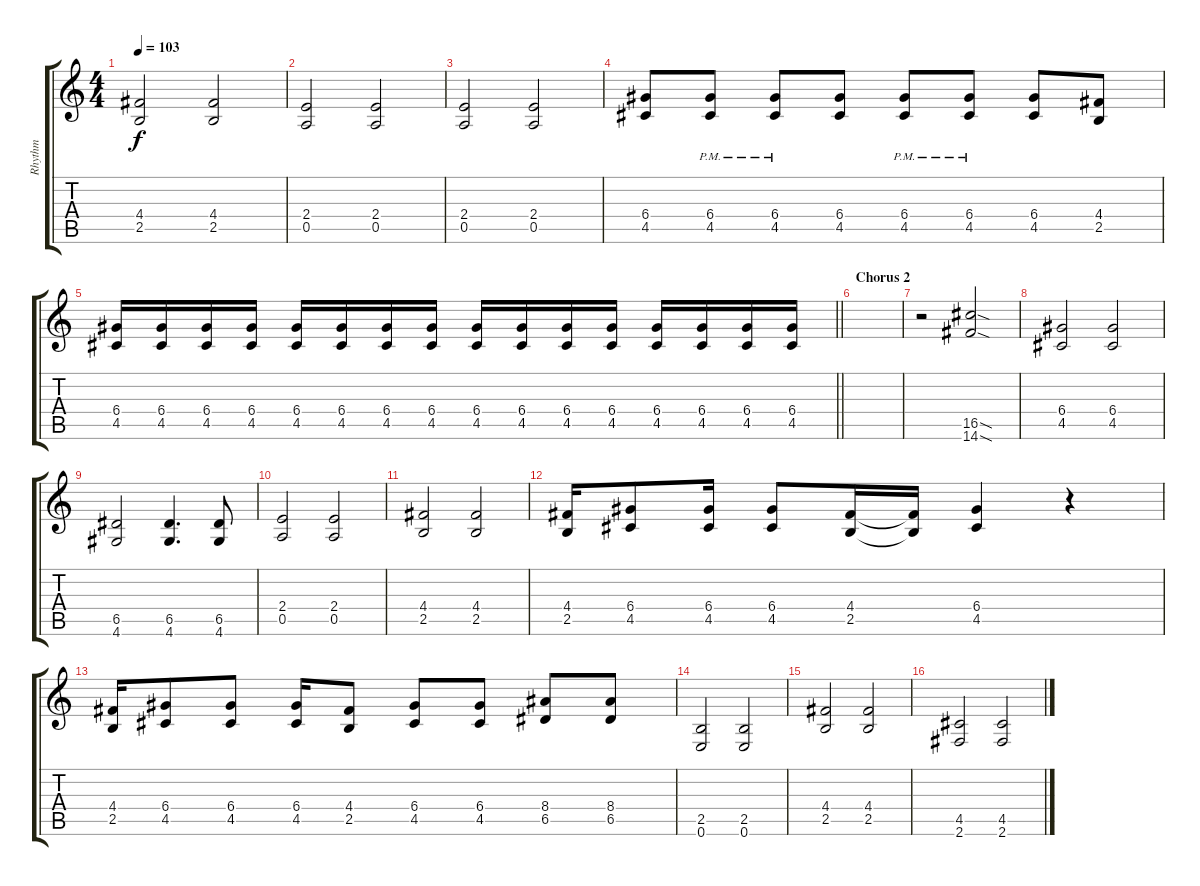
\track ("Rhythm" "Rhythm") {instrument distortionguitar}
\staff {score tabs}
\tuning (E4 B3 G3 D3 A2 E2) {hide}
\ts (4 4)
\tempo 103
\clef g2
\ks c
(4.4 2.5).2{dy f} (4.4 2.5).2 |
(2.4 0.5).2 (2.4 0.5).2 |
(2.4 0.5).2 (2.4 0.5).2 |
(6.4 4.5).8 (6.4{pm} 4.5{pm}).8 (6.4{pm} 4.5{pm}).8 (6.4 4.5).8 (6.4{pm} 4.5{pm}).8 (6.4{pm} 4.5{pm}).8 (6.4 4.5).8 (4.4 2.5).8 |
\barLineRight lightlight
(6.4 4.5).16 (6.4 4.5).16 (6.4 4.5).16 (6.4 4.5).16 (6.4 4.5).16 (6.4 4.5).16 (6.4 4.5).16 (6.4 4.5).16 (6.4 4.5).16 (6.4 4.5).16 (6.4 4.5).16 (6.4 4.5).16 (6.4 4.5).16 (6.4 4.5).16 (6.4 4.5).16 (6.4 4.5).16 |
\section ("" "Chorus 2")
|
r.2 (16.5{sod} 14.6{sod}).2 |
(6.4 4.5).2 (6.4 4.5).2 |
(6.5 4.6).2 (6.5 4.6).4{d} (6.5 4.6).8 |
(2.4 0.5).2 (2.4 0.5).2 |
(4.4 2.5).2 (4.4 2.5).2 |
(4.4 2.5).16 (6.4 4.5).8 (6.4 4.5).16 (6.4 4.5).8 (4.4 2.5).16 (4.4{t} 2.5{t}).16 (6.4 4.5).4 r.4 |
(4.4 2.5).16 (6.4 4.5).8 (6.4 4.5).8 (6.4 4.5).16 (4.4 2.5).8 (6.4 4.5).8 (6.4 4.5).8 (8.4 6.5).8 (8.4 6.5).8 |
(2.5 0.6).2 (2.5 0.6).2 |
(4.4 2.5).2 (4.4 2.5).2 |
(4.5 2.6).2 (4.5 2.6).2
